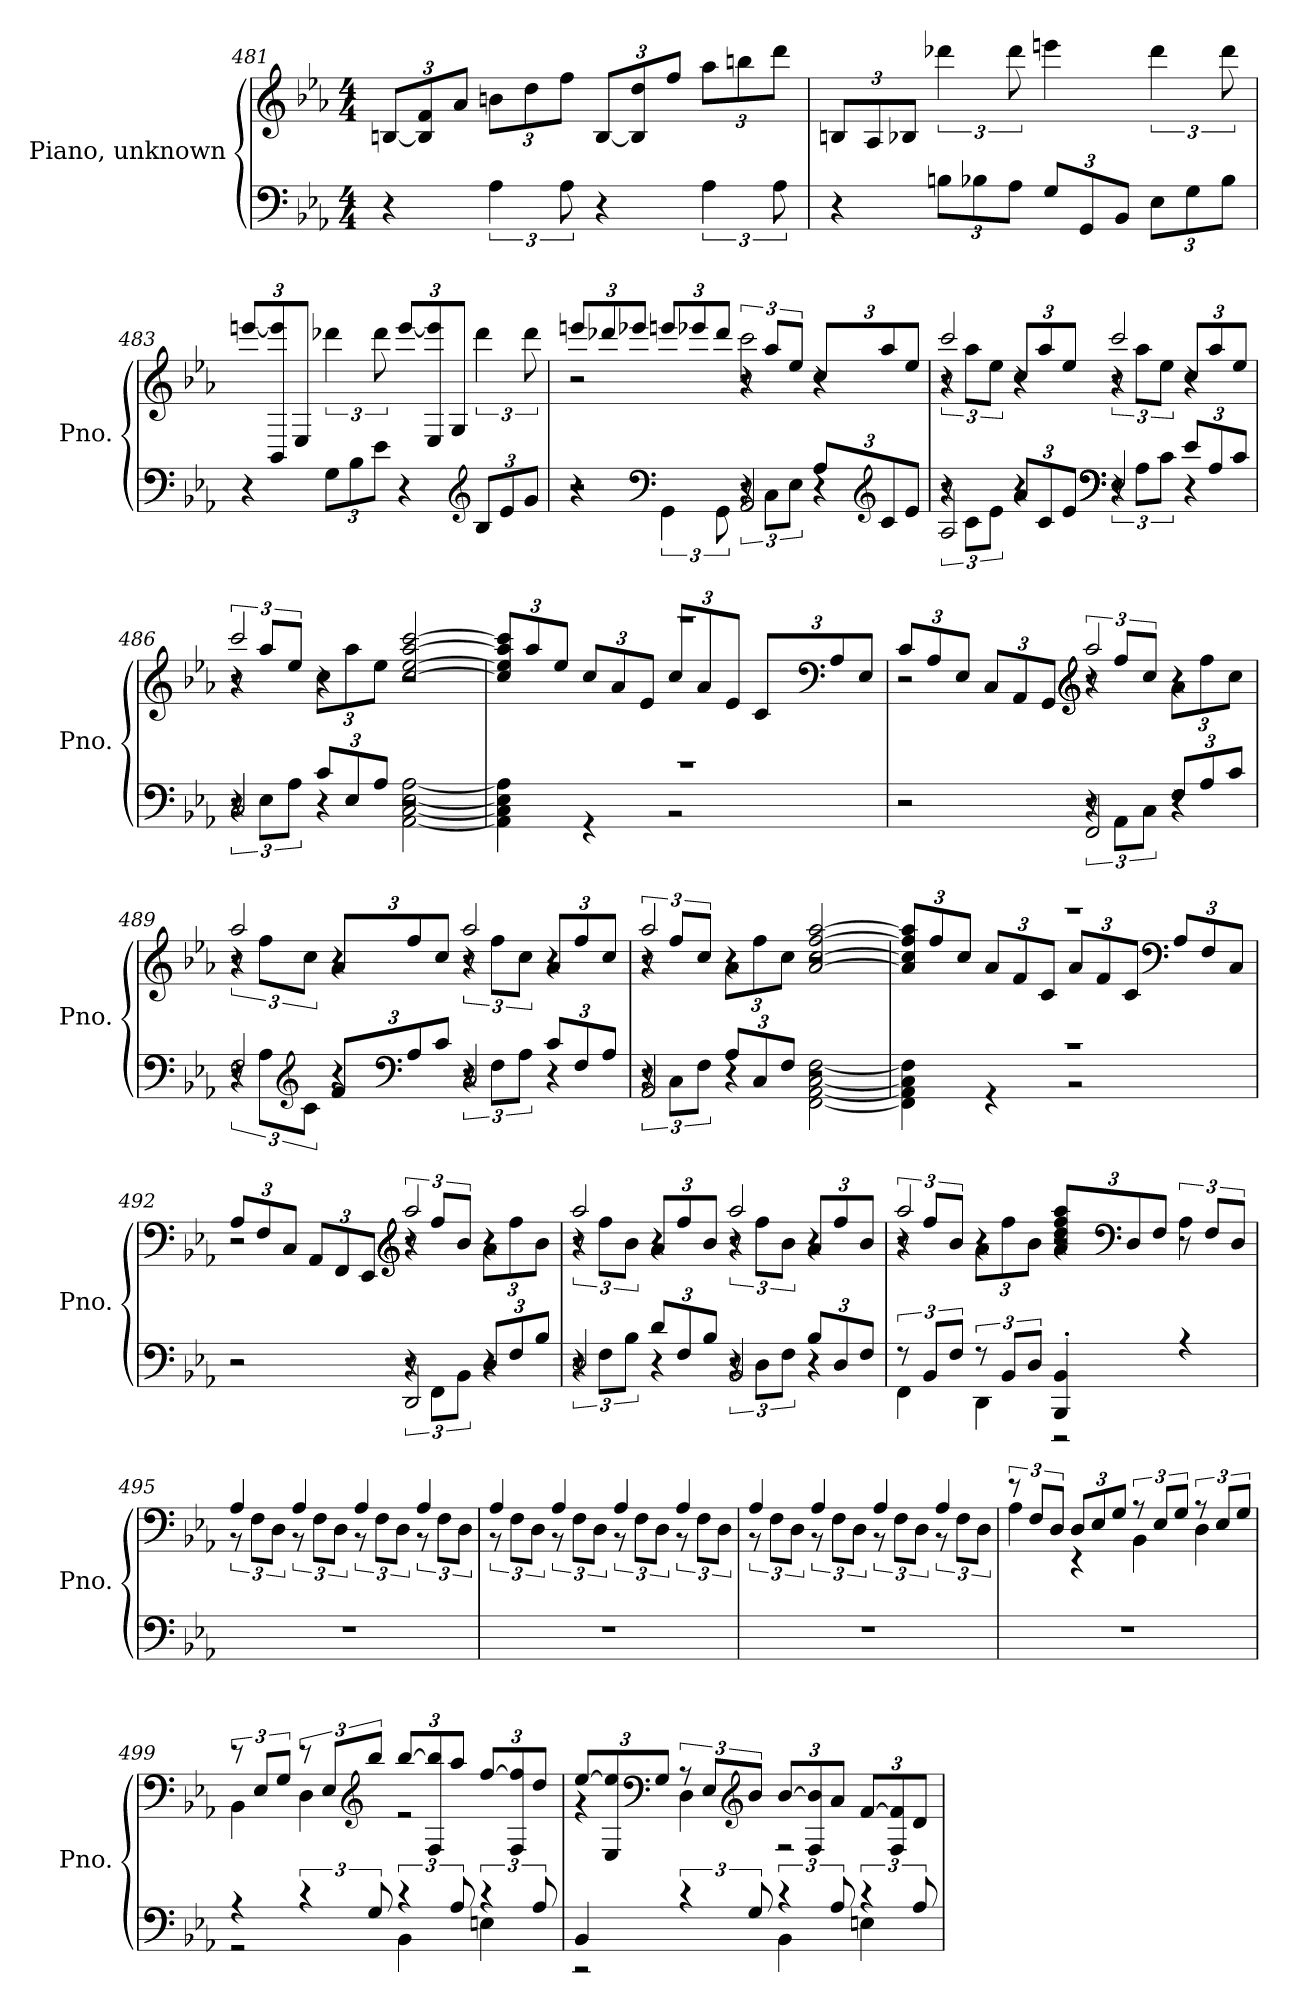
**kern	**kern
*part1	*part1
*staff2	*staff1
*I"Piano, unknown	*
*I'Pno.	*
*clefF4	*clefG2
*k[b-e-a-]	*k[b-e-a-]
*M4/4	*M4/4
*	*Xbrackettup
=481	=481
4r	[12Bn/L
.	12B/] 12f/
.	12a-/J
6A-\	12bn\L
.	12dd\
12A-\	12ff\J
4r	[12B/L
.	12B/] 12dd/
.	12ff/J
6A-\	12aa-\L
.	12bbn\
12A-\	12ddd\J
!!LO:LB:g=z
=482	=482
4r	12Bn/L
.	12A-/
.	12B-X/J
*Xbrackettup	*brackettup
12Bn\L	6ddd-X\
12B-X\	.
12A-\J	12ddd-\
12G/L	4eeen\
12GG/	.
12BB-/J	.
12E-\L	6ddd-\
12G\	.
12B-\J	12ddd-\
=483	=483
*	*Xbrackettup
4r	[12eeen/L
.	12BB-/ 12eee/]
.	12E-/J
*	*brackettup
12G\L	6ddd-X\
12B-\	.
12e-\J	12ddd-\
*	*Xbrackettup
4r	[12eee/L
.	12E-/ 12eee/]
.	12G/J
*clefG2	*
*	*brackettup
12B-/L	6ddd-\
12e-/	.
12g/J	12ddd-\
!!LO:LB:g=z
=484	=484
*^	*
*	*^	*
*	*	*	*Xbrackettup
*	*	*	*^
*	*	*	*	*^
2r	4r	2r	12eeen/L	2r	2r
.	.	.	12ddd-X/	.	.
.	.	.	12eee-X/J	.	.
*clefF4	*	*	*	*	*
*	*brackettup	*	*	*	*
.	6GG\	.	12eeen/L	.	.
.	.	.	12eee-X/	.	.
.	12GG\	.	12ddd-/J	.	.
*	*	*	*brackettup	*	*
4r	12r	2AA-/	12r	2ccc\	4r
.	12C\L	.	12aa-/L	.	.
.	12E-\J	.	12ee-/J	.	.
*Xbrackettup	*	*	*	*	*Xbrackettup
12A-/L	4r	.	4r	.	12cc/L
*clefG2	*	*	*	*	*
12c/	.	.	.	.	12aa-/
12e-/J	.	.	.	.	12ee-/J
=485	=485	=485	=485	=485	=485
*	*brackettup	*	*	*brackettup	*
4r	12r	2A-/	2ccc/	12r	4r
.	12c\L	.	.	12aa-\L	.
.	12e-\J	.	.	12ee-\J	.
*Xbrackettup	*	*	*	*	*Xbrackettup
12a-/L	4r	.	.	4r	12cc/L
12c/	.	.	.	.	12aa-/
12e-/J	.	.	.	.	12ee-/J
*clefF4	*	*	*	*	*
*	*brackettup	*	*	*brackettup	*
4r	12r	2E-/	2ccc/	12r	4r
.	12A-\L	.	.	12aa-\L	.
.	12c\J	.	.	12ee-\J	.
*Xbrackettup	*	*	*	*	*Xbrackettup
12e-/L	4r	.	.	4r	12cc/L
12A-/	.	.	.	.	12aa-/
12c/J	.	.	.	.	12ee-/J
=486	=486	=486	=486	=486	=486
*	*brackettup	*	*	*	*brackettup
4r	12r	2C/	2ccc/	4r	12r
.	12E-\L	.	.	.	12aa-/L
.	12A-\J	.	.	.	12ee-/J
*Xbrackettup	*	*	*	*Xbrackettup	*
12c/L	4r	.	.	12cc\L	4r
12E-/	.	.	.	12aa-\	.
12A-/J	.	.	.	12ee-\J	.
2r	[2AA-\ [2C\ [2E-\ [2A-\	2r	2r	2r	[2cc/ [2ee-/ [2aa-/ [2ccc/
*	*v	*v	*	*	*
*	*	*	*v	*v
!!LO:LB:g=z
=487	=487	=487	=487
1r	4AA-\] 4C\] 4E-\] 4A-\]	1r	12cc/] 12ee-/] 12aa-/] 12ccc/]L
.	.	.	12aa-/
.	.	.	12ee-/J
.	4r	.	12cc/L
.	.	.	12a-/
.	.	.	12e-/J
.	2r	.	12cc/L
.	.	.	12a-/
.	.	.	12e-/J
.	.	.	12c/L
*	*	*clefF4	*
.	.	.	12A-/
.	.	.	12E-/J
=488	=488	=488	=488
*	*^	*	*^
2r	2r	2r	2r	2r	12c/L
.	.	.	.	.	12A-/
.	.	.	.	.	12E-/J
.	.	.	.	.	12C/L
.	.	.	.	.	12AA-/
.	.	.	.	.	12GG/J
*	*	*	*clefG2	*	*
*	*brackettup	*	*	*	*brackettup
4r	12r	2FF/	2aa-/	4r	12r
.	12AA-\L	.	.	.	12ff/L
.	12C\J	.	.	.	12cc/J
*Xbrackettup	*	*	*	*Xbrackettup	*
12F/L	4r	.	.	12a-\L	4r
12A-/	.	.	.	12ff\	.
12c/J	.	.	.	12cc\J	.
!!LO:LB:g=z	!!	!!
=489	=489	=489	=489	=489	=489
*	*brackettup	*	*	*brackettup	*
4r	12r	2F/	2aa-/	12r	4r
.	12A-\L	.	.	12ff\L	.
*clefG2	*	*	*	*	*
.	12c\J	.	.	12cc\J	.
*Xbrackettup	*	*	*	*	*Xbrackettup
12f/L	4r	.	.	4r	12a-/L
*clefF4	*	*	*	*	*
12A-/	.	.	.	.	12ff/
12c/J	.	.	.	.	12cc/J
*	*brackettup	*	*	*brackettup	*
4r	12r	2C/	2aa-/	12r	4r
.	12F\L	.	.	12ff\L	.
.	12A-\J	.	.	12cc\J	.
*Xbrackettup	*	*	*	*	*Xbrackettup
12c/L	4r	.	.	4r	12a-/L
12F/	.	.	.	.	12ff/
12A-/J	.	.	.	.	12cc/J
=490	=490	=490	=490	=490	=490
*	*brackettup	*	*	*	*brackettup
4r	12r	2AA-/	2aa-/	4r	12r
.	12C\L	.	.	.	12ff/L
.	12F\J	.	.	.	12cc/J
*Xbrackettup	*	*	*	*Xbrackettup	*
12A-/L	4r	.	.	12a-\L	4r
12C/	.	.	.	12ff\	.
12F/J	.	.	.	12cc\J	.
2r	[2FF\ [2AA-\ [2C\ [2F\	2r	2r	2r	[2a-/ [2cc/ [2ff/ [2aa-/
*	*v	*v	*	*	*
*	*	*	*v	*v
=491	=491	=491	=491
1r	4FF\] 4AA-\] 4C\] 4F\]	1r	12a-/] 12cc/] 12ff/] 12aa-/]L
.	.	.	12ff/
.	.	.	12cc/J
.	4r	.	12a-/L
.	.	.	12f/
.	.	.	12c/J
.	2r	.	12a-/L
.	.	.	12f/
.	.	.	12c/J
*	*	*clefF4	*
.	.	.	12A-/L
.	.	.	12F/
.	.	.	12C/J
!!LO:LB:g=z
=492	=492	=492	=492
*	*^	*	*^
2r	2r	2r	2r	2r	12A-/L
.	.	.	.	.	12F/
.	.	.	.	.	12C/J
.	.	.	.	.	12AA-/L
.	.	.	.	.	12FF/
.	.	.	.	.	12EE-/J
*	*	*	*clefG2	*	*
*	*brackettup	*	*	*	*brackettup
4r	12r	2DD/	2aa-/	4r	12r
.	12FF\L	.	.	.	12ff/L
.	12BB-\J	.	.	.	12b-/J
*Xbrackettup	*	*	*	*Xbrackettup	*
12D/L	4r	.	.	12a-\L	4r
12F/	.	.	.	12ff\	.
12B-/J	.	.	.	12b-\J	.
=493	=493	=493	=493	=493	=493
*	*brackettup	*	*	*brackettup	*
4r	12r	2D/	2aa-/	12r	4r
.	12F\L	.	.	12ff\L	.
.	12B-\J	.	.	12b-\J	.
*Xbrackettup	*	*	*	*	*Xbrackettup
12d/L	4r	.	.	4r	12a-/L
12F/	.	.	.	.	12ff/
12B-/J	.	.	.	.	12b-/J
*	*brackettup	*	*	*brackettup	*
4r	12r	2BB-/	2aa-/	12r	4r
.	12D\L	.	.	12ff\L	.
.	12F\J	.	.	12b-\J	.
*Xbrackettup	*	*	*	*	*Xbrackettup
12B-/L	4r	.	.	4r	12a-/L
12D/	.	.	.	.	12ff/
12F/J	.	.	.	.	12b-/J
*v	*v	*v	*	*	*
=494	=494	=494	=494
*brackettup	*	*	*brackettup
*^	*	*	*
12r	4FF\	2aa-/	4r	12r
12BB-/L	.	.	.	12ff/L
12F/J	.	.	.	12b-/J
*	*	*	*Xbrackettup	*
12r	4DD\	.	12a-\L	4r
12BB-/L	.	.	12ff\	.
12D/J	.	.	12b-\J	.
4BBB-/' 4BB-/'	2r	2r	4r	12a-/ 12dd/ 12ff/ 12aa-/L
*	*	*clefF4	*	*
.	.	.	.	12D/
.	.	.	.	12F/J
*	*	*	*	*brackettup
4r	.	.	4A-\	12r
.	.	.	.	12F/L
.	.	.	.	12D/J
*v	*v	*	*	*
*	*	*v	*v
!!LO:PB:g=z
=495	=495	=495
1r	4A-/	12r
.	.	12F\L
.	.	12D\J
.	4A-/	12r
.	.	12F\L
.	.	12D\J
.	4A-/	12r
.	.	12F\L
.	.	12D\J
.	4A-/	12r
.	.	12F\L
.	.	12D\J
=496	=496	=496
1r	4A-/	12r
.	.	12F\L
.	.	12D\J
.	4A-/	12r
.	.	12F\L
.	.	12D\J
.	4A-/	12r
.	.	12F\L
.	.	12D\J
.	4A-/	12r
.	.	12F\L
.	.	12D\J
=497	=497	=497
1r	4A-/	12r
.	.	12F\L
.	.	12D\J
.	4A-/	12r
.	.	12F\L
.	.	12D\J
.	4A-/	12r
.	.	12F\L
.	.	12D\J
.	4A-/	12r
.	.	12F\L
.	.	12D\J
!!LO:LB:g=z	!!
=498	=498	=498
1r	12r	4A-\
.	12F/L	.
.	12D/J	.
*	*Xbrackettup	*
.	12D/L	4r
.	12E-/	.
.	12G/J	.
*	*brackettup	*
.	12r	4BB-\
.	12E-/L	.
.	12G/J	.
.	12r	4D\
.	12E-/L	.
.	12G/J	.
=499	=499	=499
*^	*	*
4r	2r	12r	4BB-\
.	.	12E-/L	.
.	.	12G/J	.
6r	.	12r	4D\
.	.	12E-/L	.
*	*	*clefG2	*
12G/	.	12bb-/J	.
*	*	*Xbrackettup	*
6r	4BB-\	[12bb-/L	2r
.	.	12F/ 12bb-/]	.
12A-/	.	12aa-/J	.
6r	4En\	[12ff/L	.
.	.	12F/ 12ff/]	.
12A-/	.	12dd/J	.
!!LO:LB:g=z	!!
=500	=500	=500	=500
4BB-/	2r	[12ee-/L	4r
.	.	12E-/ 12ee-/]	.
*	*	*clefF4	*
.	.	12G/J	.
*	*	*brackettup	*
6r	.	12r	4D\
.	.	12E-/L	.
*	*	*clefG2	*
12G/	.	12b-/J	.
*	*	*Xbrackettup	*
6r	4BB-\	[12b-/L	2r
.	.	12F/ 12b-/]	.
12A-/	.	12a-/J	.
6r	4En\	[12f/L	.
.	.	12F/ 12f/]	.
12A-/	.	12d/J	.
*v	*v	*	*
*	*v	*v
=	=
*-	*-
